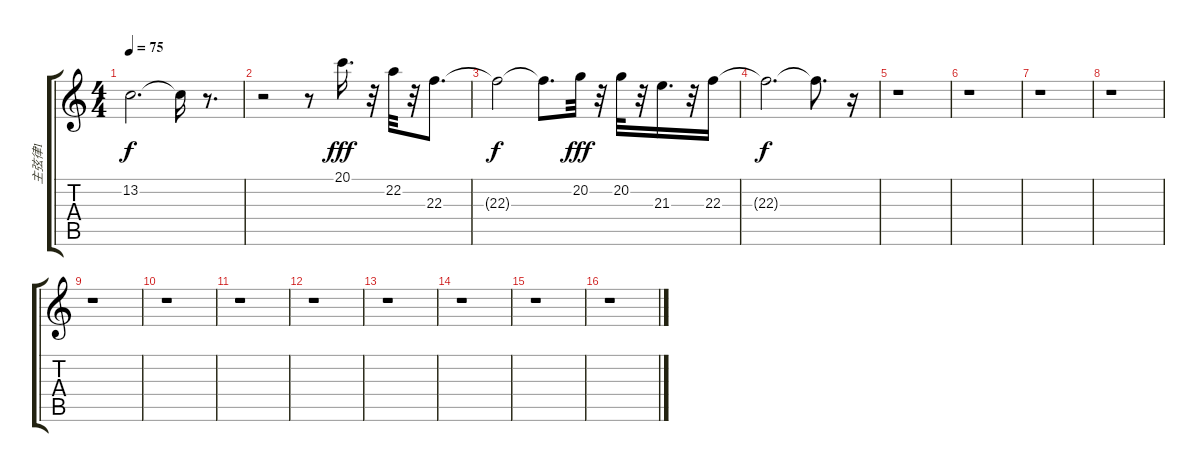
\track ("主弦律1" "主弦律1") {instrument acousticgrandpiano}
\staff {score tabs}
\tuning (E4 B3 G3 D3 A2 E2) {hide}
\ts (4 4)
\tempo 75
\clef g2
\ks c
13.2{t}.2{d dy f} 13.2{t}.16 r.8{d} |
r.2 r.8 20.1.16{d dy fff} r.32 22.2.32 r.32 22.3.8{d} |
22.3{t}.2{dy f} 22.3{t}.8{d} 20.2.32{dy fff} r.32 20.2.32 r.32 21.3.16{d} r.32 22.3.16 |
22.3{t}.2{d dy f} 22.3{t}.8{d} r.16 |
r.1 |
r.1 |
r.1 |
r.1 |
r.1 |
r.1 |
r.1 |
r.1 |
r.1 |
r.1 |
r.1 |
r.1
